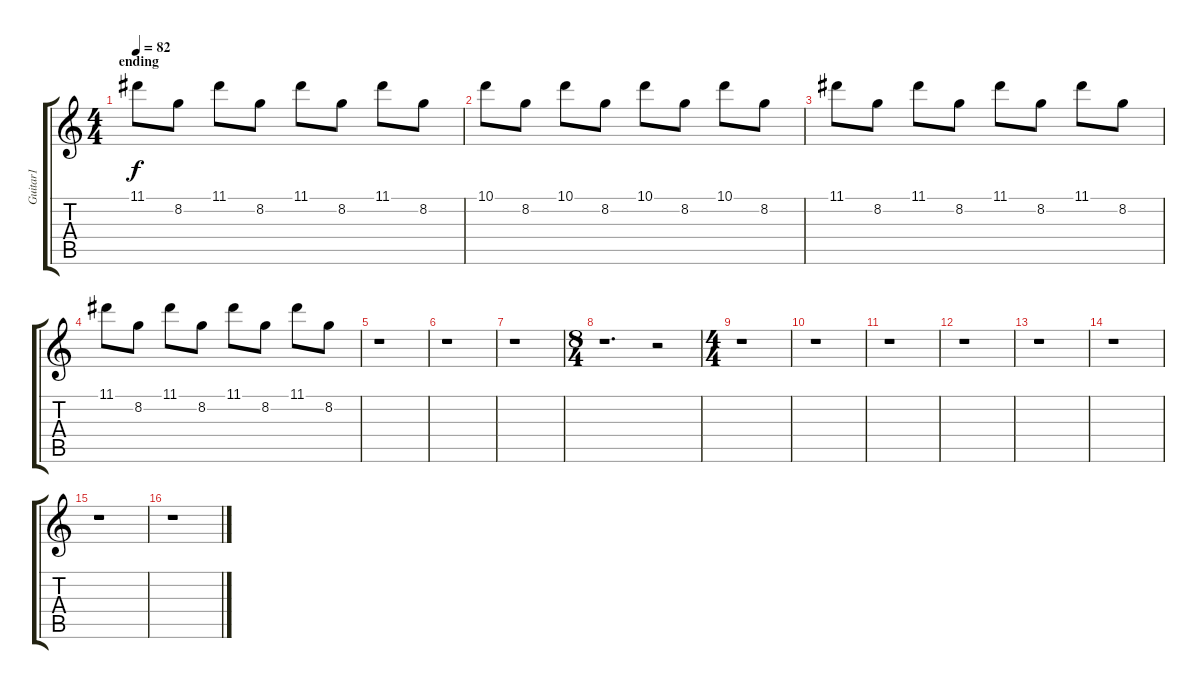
\track ("Guitar1" "Guitar1") {instrument electricguitarjazz}
\staff {score tabs}
\tuning (E4 B3 G3 D3 A2 E2) {hide}
\ts (4 4)
\section ("" "ending")
\tempo 82
\clef g2
\ks c
11.1.8{dy f} 8.2.8 11.1.8 8.2.8 11.1.8 8.2.8 11.1.8 8.2.8 |
10.1.8 8.2.8 10.1.8 8.2.8 10.1.8 8.2.8 10.1.8 8.2.8 |
11.1.8 8.2.8 11.1.8 8.2.8 11.1.8 8.2.8 11.1.8 8.2.8 |
11.1.8 8.2.8 11.1.8 8.2.8 11.1.8 8.2.8 11.1.8 8.2.8 |
r.1 |
r.1 |
r.1 |
\ts (8 4)
r.1{d} r.2 |
\ts (4 4)
r.1 |
r.1 |
r.1 |
r.1 |
r.1 |
r.1 |
r.1 |
r.1
